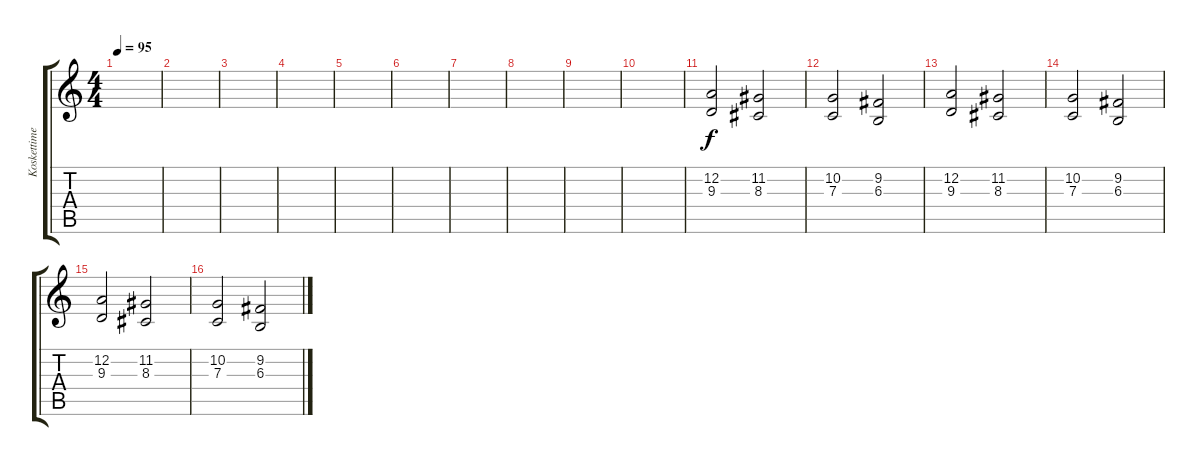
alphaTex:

\track ("Koskettimet" "Koskettime") {instrument choiraahs}
\staff {score tabs}
\tuning (D4 A3 F3 C3 G2 D2) {hide}
\ts (4 4)
\tempo 95
\clef g2
\ks c
|
|
|
|
|
|
|
|
|
|
(12.2 9.3).2 (11.2 8.3).2 |
(10.2 7.3).2 (9.2 6.3).2 |
(12.2 9.3).2 (11.2 8.3).2 |
(10.2 7.3).2 (9.2 6.3).2 |
(12.2 9.3).2 (11.2 8.3).2 |
(10.2 7.3).2 (9.2 6.3).2
